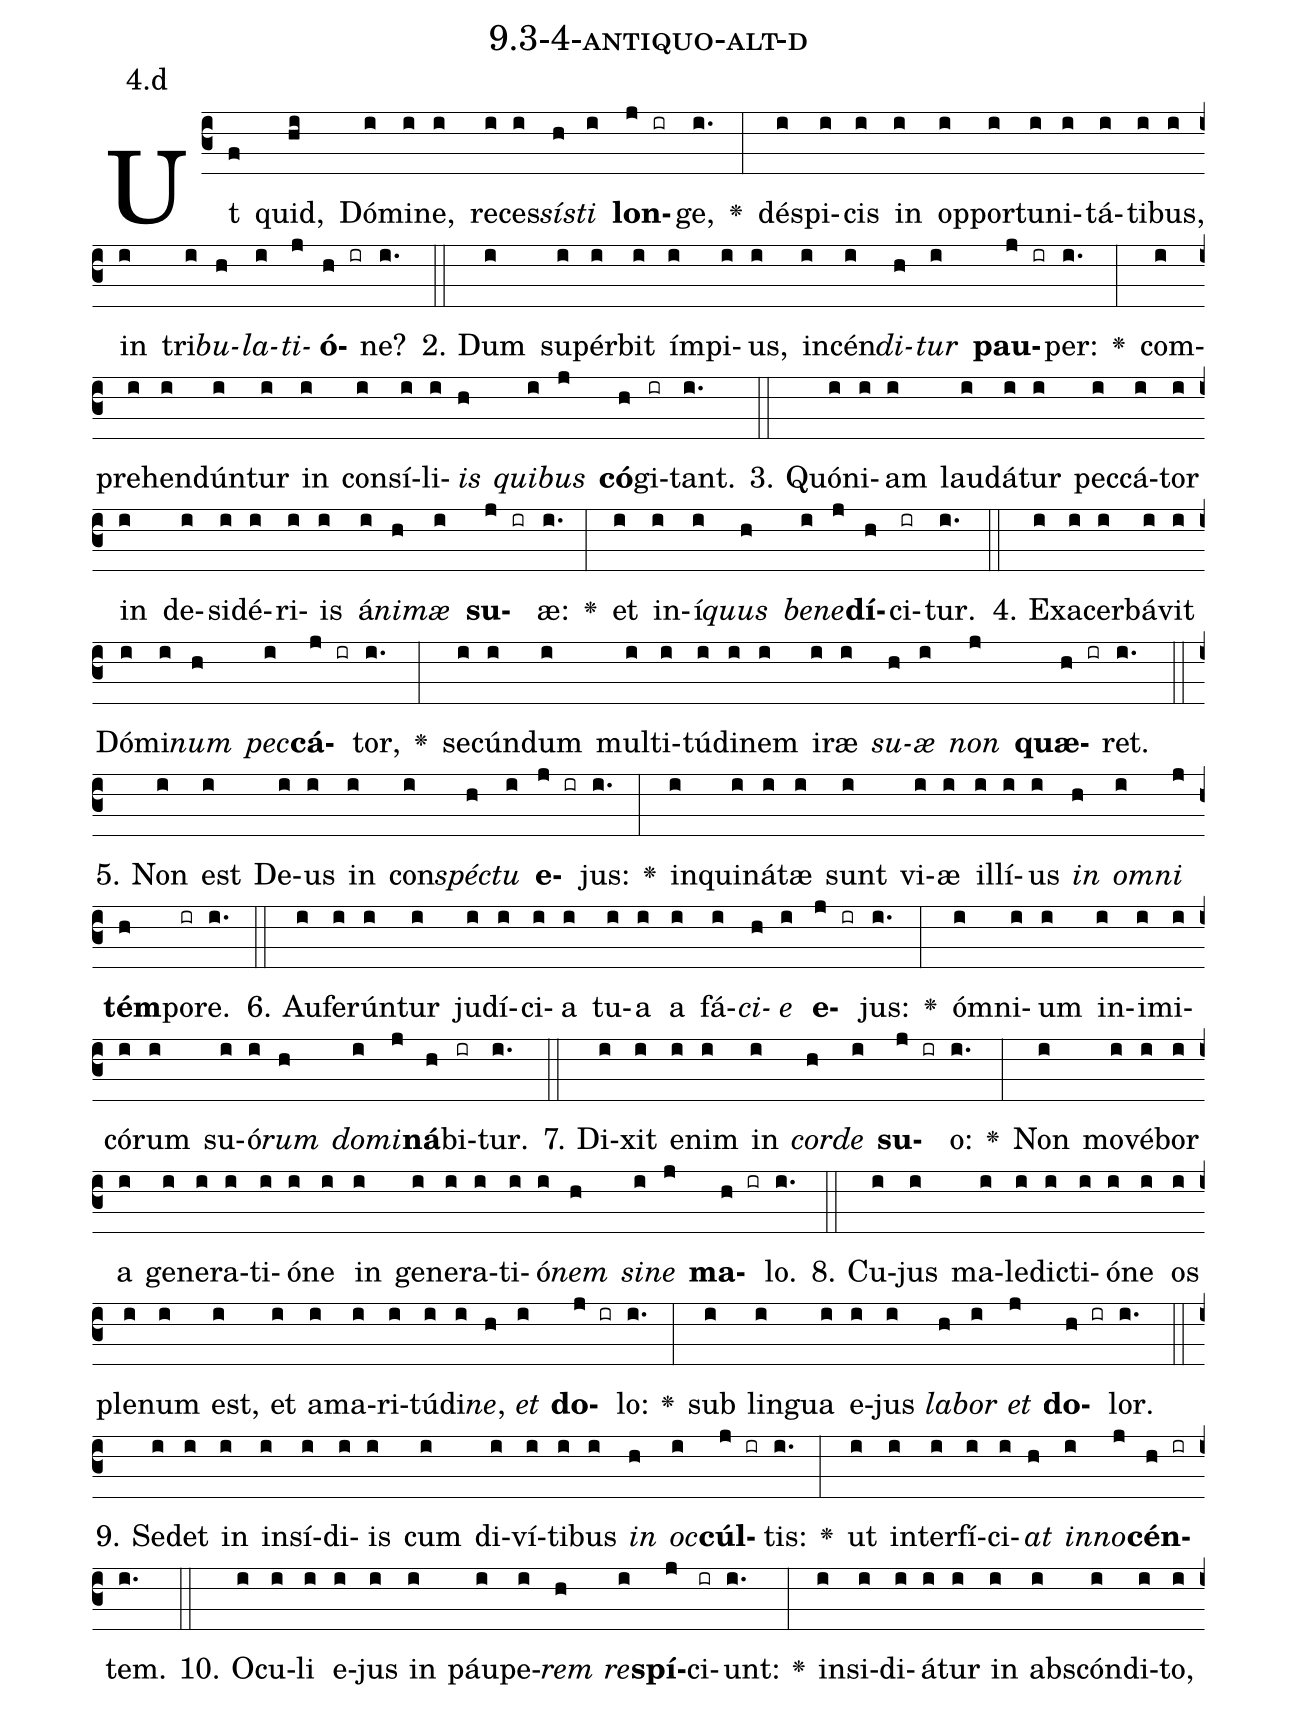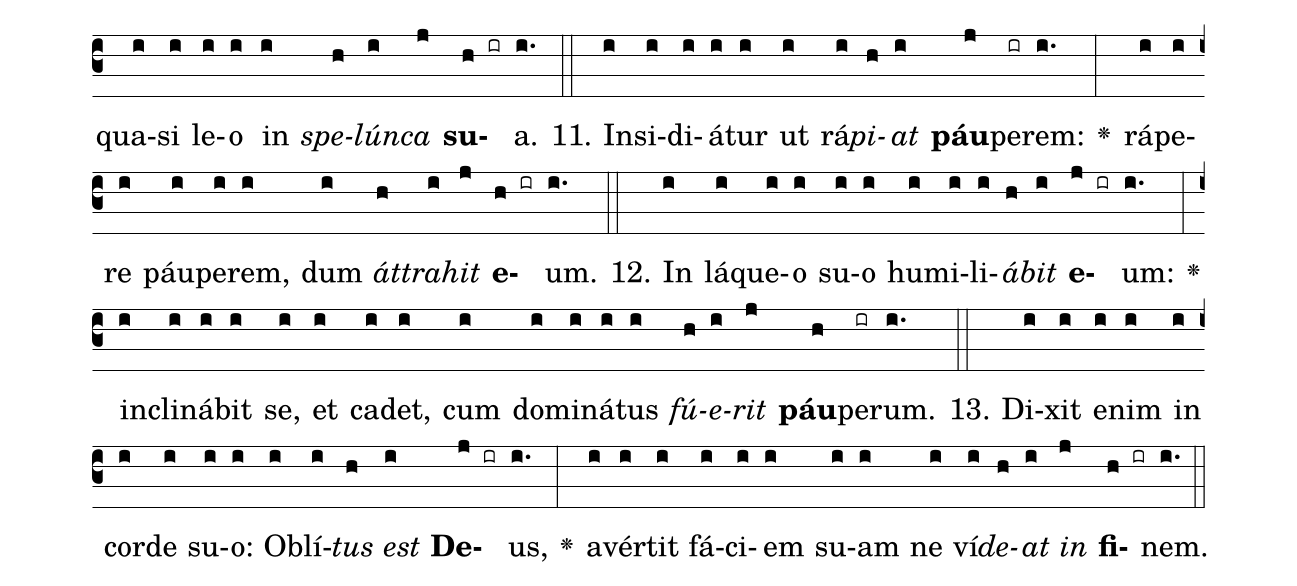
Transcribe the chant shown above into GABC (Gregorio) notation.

name: 9.3-4-antiquo-alt-d;
annotation: 4.d;
%%
(c3)Ut(f) quid,(hi) Dó(i)mi(i)ne,(i) re(i)ces(i)<i>sís</i>(h)<i>ti</i>(i) <b>lon</b>(j ir)ge,(i.) <v>\greheightstar</v>(:) dé(i)spi(i)cis(i) in(i) op(i)por(i)tu(i)ni(i)tá(i)ti(i)bus,(i) in(i) tri(i)<i>bu</i>(h)<i>la</i>(i)<i>ti</i>(j)<b>ó</b>(h ir)ne?(i.) (::)
2. Dum(i) su(i)pér(i)bit(i) ím(i)pi(i)us,(i) in(i)cén(i)<i>di</i>(h)<i>tur</i>(i) <b>pau</b>(j ir)per:(i.) <v>\greheightstar</v>(:) com(i)pre(i)hen(i)dún(i)tur(i) in(i) con(i)sí(i)li(i)<i>is</i>(h) <i>qui</i>(i)<i>bus</i>(j) <b>có</b>(h)gi(ir)tant.(i.) (::)
3. Quón(i)i(i)am(i) lau(i)dá(i)tur(i) pec(i)cá(i)tor(i) in(i) de(i)si(i)dé(i)ri(i)is(i) á(i)<i>ni</i>(h)<i>mæ</i>(i) <b>su</b>(j ir)æ:(i.) <v>\greheightstar</v>(:) et(i) in(i)í(i)<i>quus</i>(h) <i>be</i>(i)<i>ne</i>(j)<b>dí</b>(h)ci(ir)tur.(i.) (::)
4. Ex(i)a(i)cer(i)bá(i)vit(i) Dó(i)mi(i)<i>num</i>(h) <i>pec</i>(i)<b>cá</b>(j ir)tor,(i.) <v>\greheightstar</v>(:) se(i)cún(i)dum(i) mul(i)ti(i)tú(i)di(i)nem(i) i(i)ræ(i) <i>su</i>(h)<i>æ</i>(i) <i>non</i>(j) <b>quæ</b>(h ir)ret.(i.) (::)
5. Non(i) est(i) De(i)us(i) in(i) con(i)<i>spéc</i>(h)<i>tu</i>(i) <b>e</b>(j ir)jus:(i.) <v>\greheightstar</v>(:) in(i)qui(i)ná(i)tæ(i) sunt(i) vi(i)æ(i) il(i)lí(i)us(i) <i>in</i>(h) <i>om</i>(i)<i>ni</i>(j) <b>tém</b>(h)po(ir)re.(i.) (::)
6. Au(i)fe(i)rún(i)tur(i) ju(i)dí(i)ci(i)a(i) tu(i)a(i) a(i) fá(i)<i>ci</i>(h)<i>e</i>(i) <b>e</b>(j ir)jus:(i.) <v>\greheightstar</v>(:) óm(i)ni(i)um(i) in(i)i(i)mi(i)có(i)rum(i) su(i)ó(i)<i>rum</i>(h) <i>do</i>(i)<i>mi</i>(j)<b>ná</b>(h)bi(ir)tur.(i.) (::)
7. Di(i)xit(i) e(i)nim(i) in(i) <i>cor</i>(h)<i>de</i>(i) <b>su</b>(j ir)o:(i.) <v>\greheightstar</v>(:) Non(i) mo(i)vé(i)bor(i) a(i) ge(i)ne(i)ra(i)ti(i)ó(i)ne(i) in(i) ge(i)ne(i)ra(i)ti(i)ó(i)<i>nem</i>(h) <i>si</i>(i)<i>ne</i>(j) <b>ma</b>(h ir)lo.(i.) (::)
8. Cu(i)jus(i) ma(i)le(i)dic(i)ti(i)ó(i)ne(i) os(i) ple(i)num(i) est,(i) et(i) a(i)ma(i)ri(i)tú(i)di(i)<i>ne</i>,(h) <i>et</i>(i) <b>do</b>(j ir)lo:(i.) <v>\greheightstar</v>(:) sub(i) lin(i)gua(i) e(i)jus(i) <i>la</i>(h)<i>bor</i>(i) <i>et</i>(j) <b>do</b>(h ir)lor.(i.) (::)
9. Se(i)det(i) in(i) in(i)sí(i)di(i)is(i) cum(i) di(i)ví(i)ti(i)bus(i) <i>in</i>(h) <i>oc</i>(i)<b>cúl</b>(j ir)tis:(i.) <v>\greheightstar</v>(:) ut(i) in(i)ter(i)fí(i)ci(i)<i>at</i>(h) <i>in</i>(i)<i>no</i>(j)<b>cén</b>(h ir)tem.(i.) (::)
10. O(i)cu(i)li(i) e(i)jus(i) in(i) páu(i)pe(i)<i>rem</i>(h) <i>re</i>(i)<b>spí</b>(j)ci(ir)unt:(i.) <v>\greheightstar</v>(:) in(i)si(i)di(i)á(i)tur(i) in(i) abs(i)cón(i)di(i)to,(i) qua(i)si(i) le(i)o(i) in(i) <i>spe</i>(h)<i>lún</i>(i)<i>ca</i>(j) <b>su</b>(h ir)a.(i.) (::)
11. In(i)si(i)di(i)á(i)tur(i) ut(i) rá(i)<i>pi</i>(h)<i>at</i>(i) <b>páu</b>(j)pe(ir)rem:(i.) <v>\greheightstar</v>(:) rá(i)pe(i)re(i) páu(i)pe(i)rem,(i) dum(i) <i>át</i>(h)<i>tra</i>(i)<i>hit</i>(j) <b>e</b>(h ir)um.(i.) (::)
12. In(i) lá(i)que(i)o(i) su(i)o(i) hu(i)mi(i)li(i)<i>á</i>(h)<i>bit</i>(i) <b>e</b>(j ir)um:(i.) <v>\greheightstar</v>(:) in(i)cli(i)ná(i)bit(i) se,(i) et(i) ca(i)det,(i) cum(i) do(i)mi(i)ná(i)tus(i) <i>fú</i>(h)<i>e</i>(i)<i>rit</i>(j) <b>páu</b>(h)pe(ir)rum.(i.) (::)
13. Di(i)xit(i) e(i)nim(i) in(i) cor(i)de(i) su(i)o:(i) Ob(i)lí(i)<i>tus</i>(h) <i>est</i>(i) <b>De</b>(j ir)us,(i.) <v>\greheightstar</v>(:) a(i)vér(i)tit(i) fá(i)ci(i)em(i) su(i)am(i) ne(i) ví(i)<i>de</i>(h)<i>at</i>(i) <i>in</i>(j) <b>fi</b>(h ir)nem.(i.) (::)
